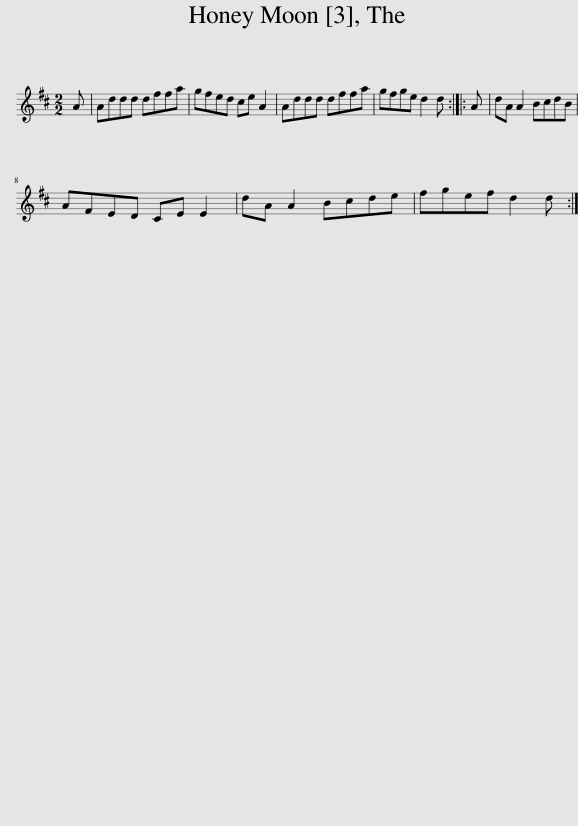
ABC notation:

X:1
L:1/8
M:2/2
I:linebreak $
K:D
V:1 treble
V:1
 A | Addd dffa | gfed ce A2 | Addd dffa | gfge d2 d :: %5
 A | dA A2 BcdB |$ AFED CE E2 | dA A2 Bcde | fgef d2 d :| %10
